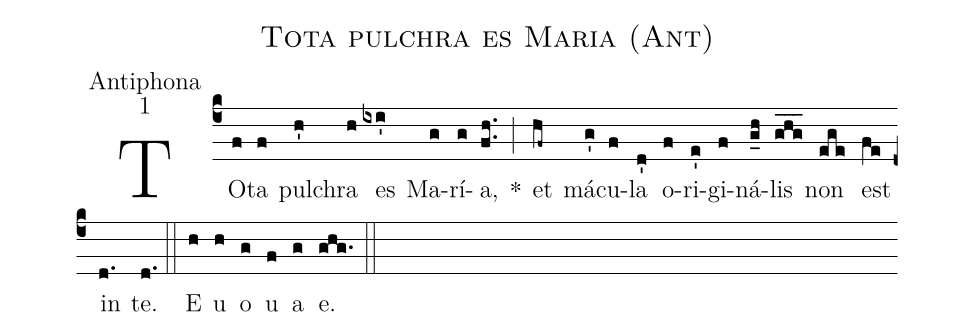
name:Tota pulchra es Maria (Ant);
office-part:Antiphona;
mode:1;
%%
(c4) TO(f)ta(f) pul(h')chra(h) es(ixi') Ma(g)rí(g)a,(fh..) *(;) et(hf~) má(g')cu(f)la(d') o(f)ri(e')gi(f)ná(g_h)lis(ghg___) non(ege) est(fe) in(d.) te.(d.) (::) E(h) u(h) o(g) u(f) a(g) e.(ghg.) (::)
